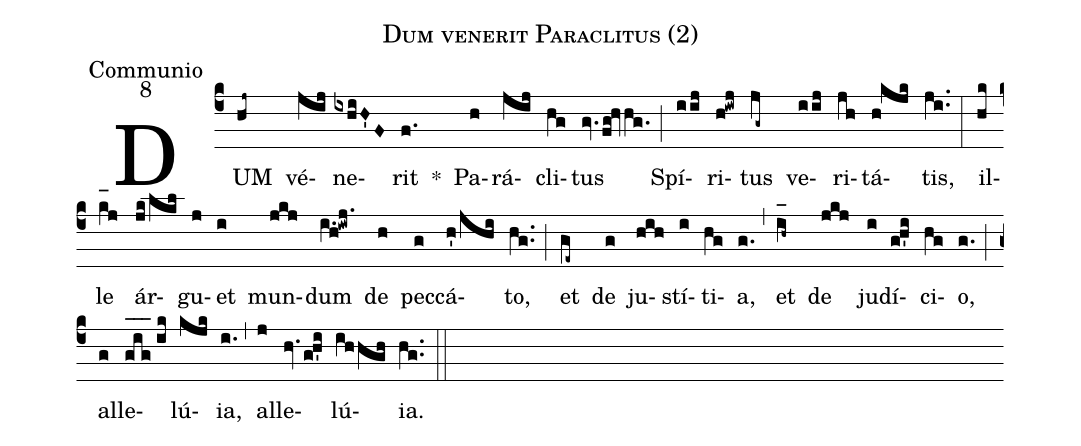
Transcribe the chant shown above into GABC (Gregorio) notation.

name:Dum venerit Paraclitus (2);
office-part:Communio;
mode:8;
%%
(c4) DUM(hj~) vé(jij)ne(ixhiH'F)rit(f.) *() Pa(h)rá(jij)cli(hg)tus(gv.fg!hvhg.) (;) Spí(iij)ri(h!iwj)tus(jg~) ve(iij)ri(jh)tá(h!kjk)tis,(ji..) (:) il(hk)le(k_[oh:h+1mm]j) ár(jk/lkl)gu(j)et(i) mun(jkj)dum(i.h!iwj.) de(h) pec(g)cá(h'/jhi)to,(hg..) (;) et(ge~) de(g) ju(hih)stí(i)ti(hg)a,(g.) (,) et(i_[oh:h]h~) de(jkj) ju(i)dí(gh'i)ci(hg)o,(g.) (;) al(g)le(g_[oh:h]i_[oh:h]g_[oh:h]//ik)lú(kjk){ia},(i.) (,) al(j)le(hv.gh'i)lú(ihhgh){ia}.(hg..) (::)
